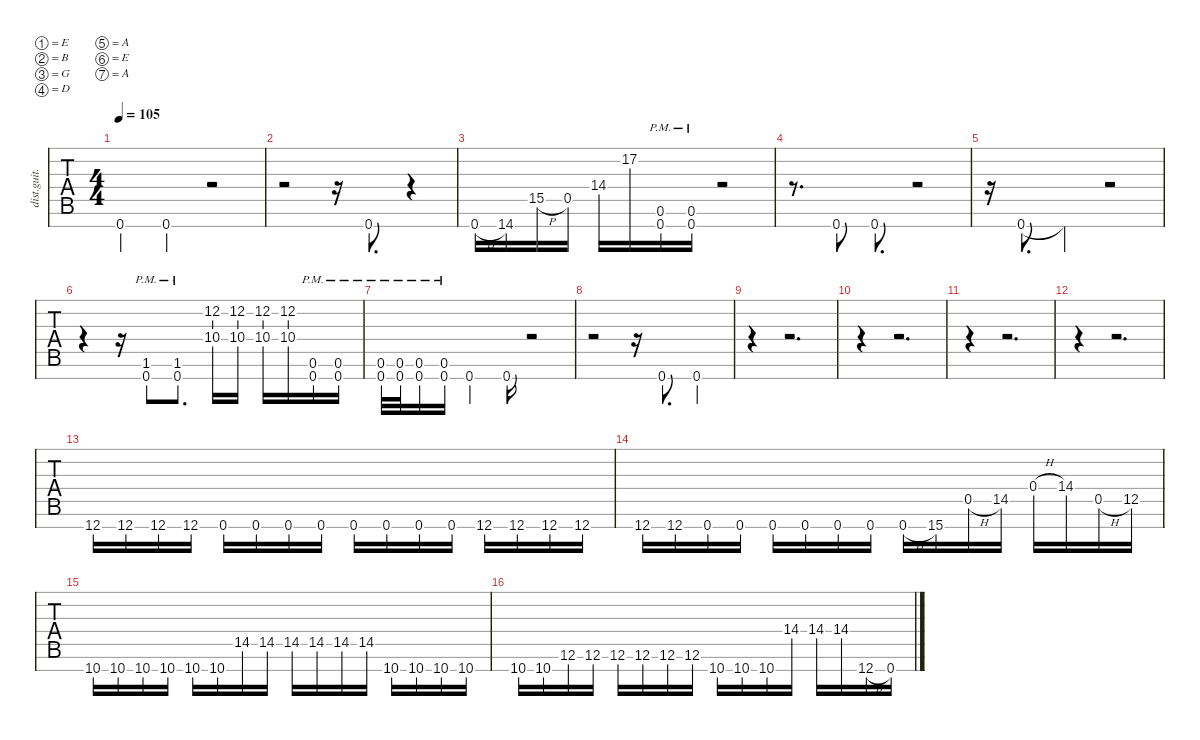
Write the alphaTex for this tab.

\defaultSystemsLayout 4
\hideDynamics
\bracketExtendMode nobrackets
\track ("Rhythm Guitar" "dist.guit.") {instrument distortionguitar}
\staff {tabs}
\tuning (E4 B3 G3 D3 A2 E2 A1)
\ts (4 4)
\tempo 105
\clef g2
\ks c
0.7.4{dy mf} 0.7.4 r.2 |
r.2 r.16 0.7.8{d} r.4 |
0.7{h}.16 14.7.16 15.5{h}.16 0.5.16 14.4.16 17.2.16 (0.6{pm} 0.7{pm}).16 (0.6{pm} 0.7{pm}).16 r.2 |
r.8{d} 0.7.8 0.7.8{d} r.2 |
r.16 0.7.8{d} 0.7{t}.4 r.2 |
r.4 r.16 (1.6{pm} 0.7{pm}).8 (1.6{pm} 0.7{pm}).8{d} (12.2 10.4).16 (12.2 10.4).16 (12.2 10.4).16 (12.2 10.4).16 (0.6{pm} 0.7{pm}).16 (0.6{pm} 0.7{pm}).16 |
(0.6{pm} 0.7{pm}).32 (0.6{pm} 0.7{pm}).32 (0.6{pm} 0.7{pm}).16 (0.6{pm} 0.7{pm}).16 0.7.4 0.7.16 r.2 |
r.2 r.16 0.7.8{d} 0.7.4 |
r.4 r.2{d} |
r.4 r.2{d} |
r.4 r.2{d} |
r.4 r.2{d} |
12.7.16 12.7.16 12.7.16 12.7.16 0.7.16 0.7.16 0.7.16 0.7.16 0.7.16 0.7.16 0.7.16 0.7.16 12.7.16 12.7.16 12.7.16 12.7.16 |
12.7.16 12.7.16 0.7.16 0.7.16 0.7.16 0.7.16 0.7.16 0.7.16 0.7{h}.16 15.7.16 0.5{h}.16 14.5.16 0.4{h}.16 14.4.16 0.5{h}.16 12.5.16 |
10.7.16 10.7.16 10.7.16 10.7.16 10.7.16 10.7.16 14.5.16 14.5.16 14.5.16 14.5.16 14.5.16 14.5.16 10.7.16 10.7.16 10.7.16 10.7.16 |
10.7.16 10.7.16 12.6.16 12.6.16 12.6.16 12.6.16 12.6.16 12.6.16 10.7.16 10.7.16 10.7.16 14.4.16 14.4.16 14.4.16 12.7{h}.16 0.7.16
